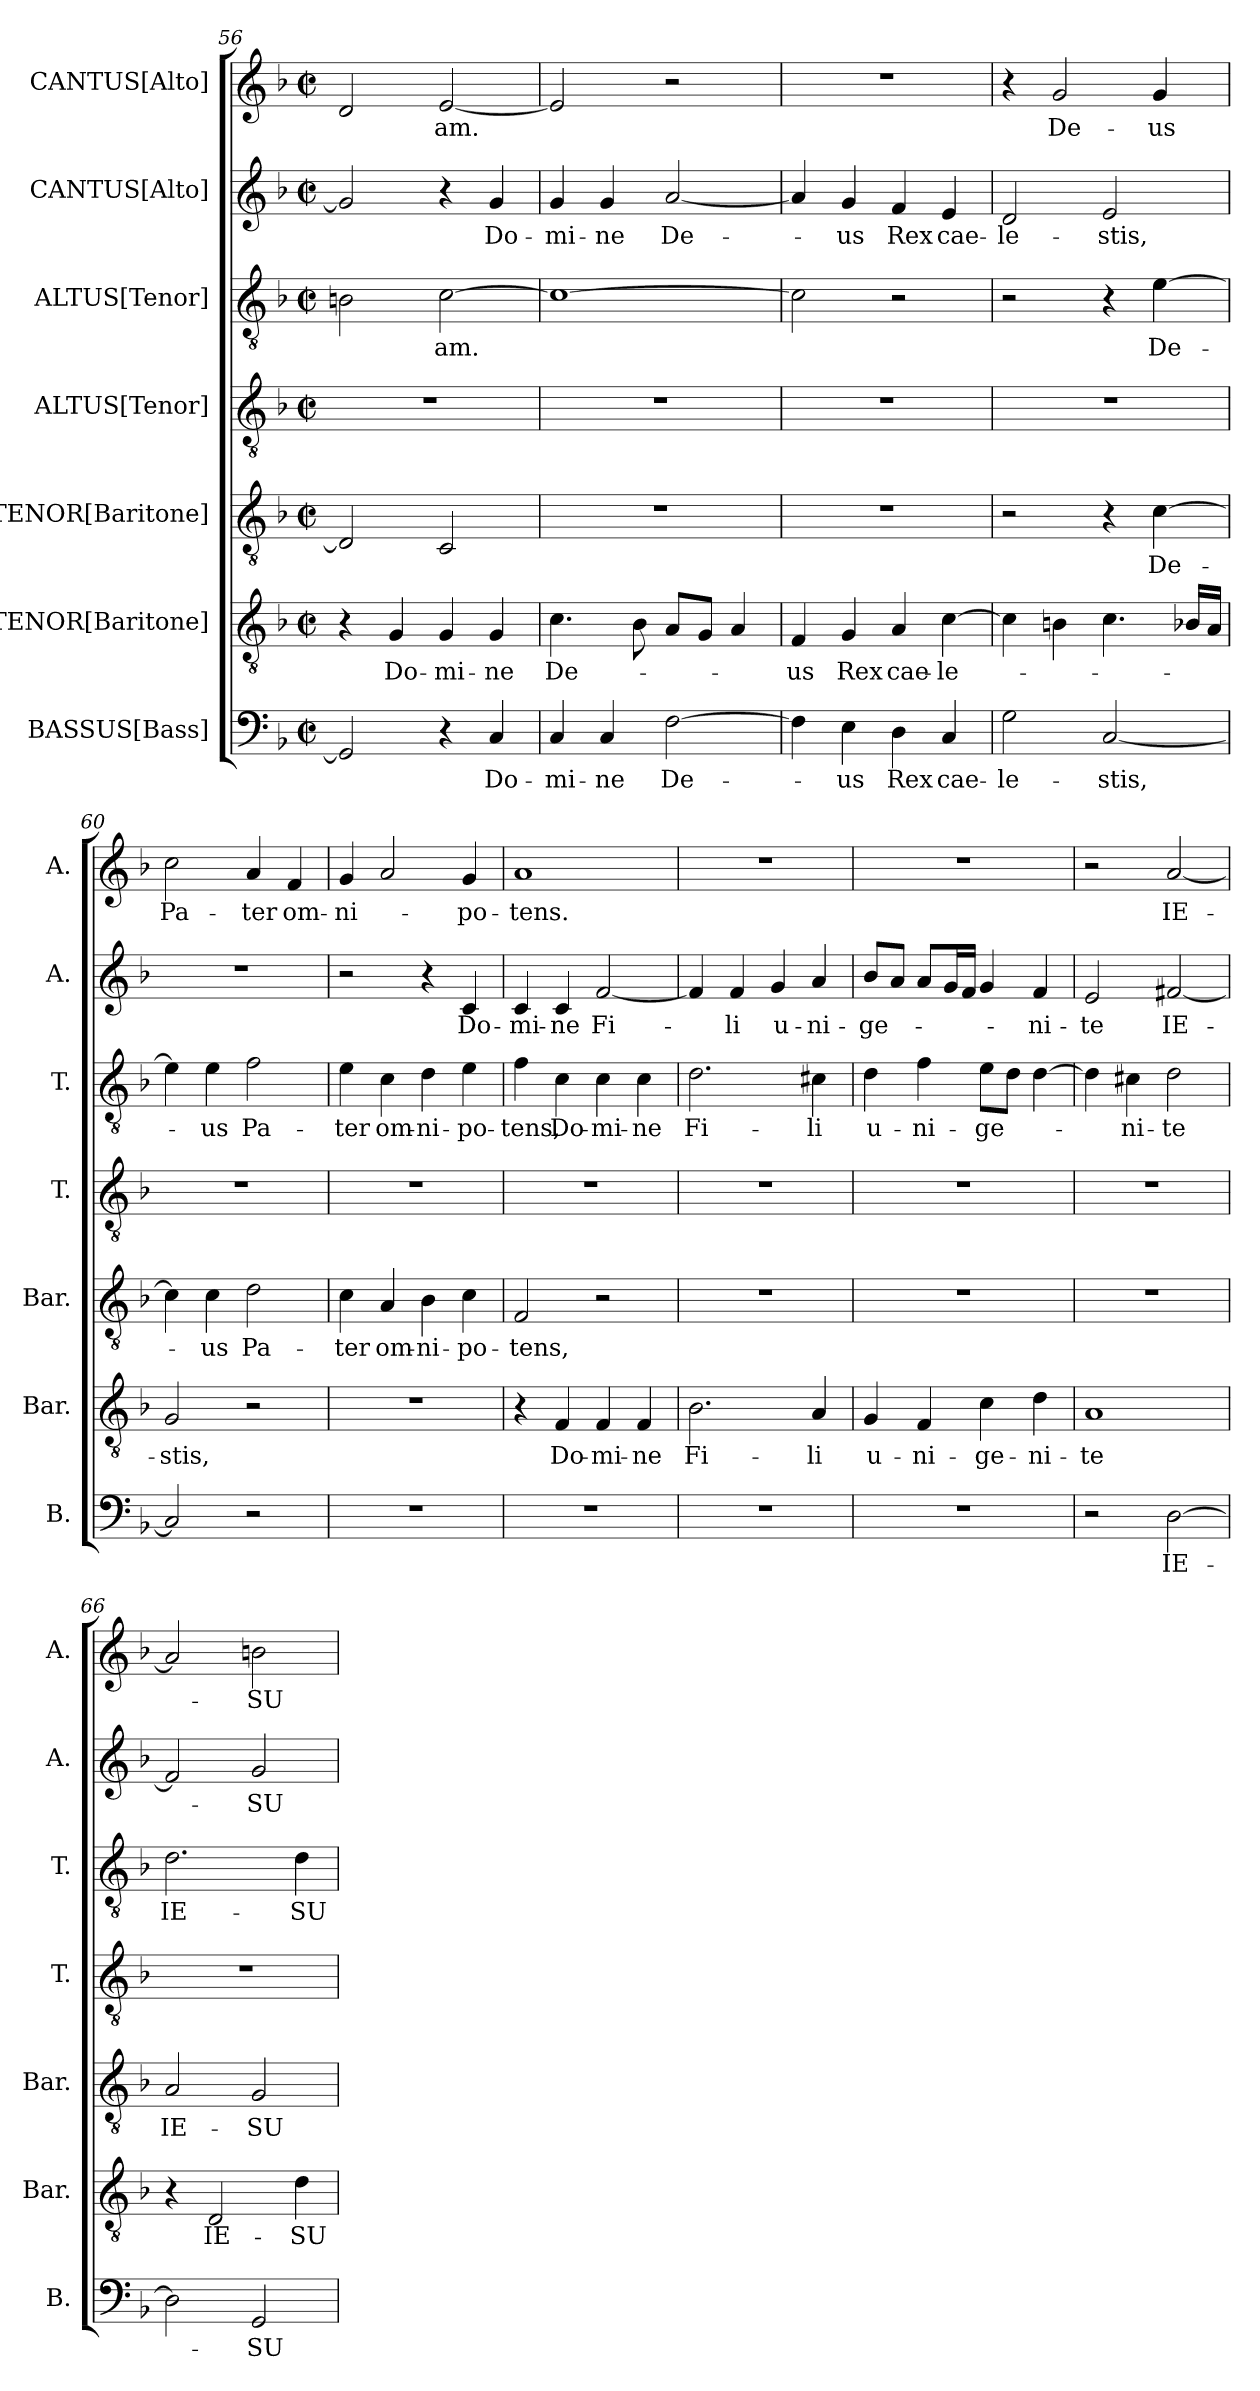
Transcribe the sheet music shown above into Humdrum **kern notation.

**kern	**text	**kern	**text	**kern	**text	**kern	**kern	**text	**kern	**text	**kern	**text
*part7	*part7	*part6	*part6	*part5	*part5	*part4	*part3	*part3	*part2	*part2	*part1	*part1
*staff7	*staff7	*staff6	*staff6	*staff5	*staff5	*staff4	*staff3	*staff3	*staff2	*staff2	*staff1	*staff1
*I"BASSUS[Bass]	*	*I"TENOR[Baritone]	*	*I"TENOR[Baritone]	*	*I"ALTUS[Tenor]	*I"ALTUS[Tenor]	*	*I"CANTUS[Alto]	*	*I"CANTUS[Alto]	*
*I'B.	*	*I'Bar.	*	*I'Bar.	*	*I'T.	*I'T.	*	*I'A.	*	*I'A.	*
*clefF4	*	*clefGv2	*	*clefGv2	*	*clefGv2	*clefGv2	*	*clefG2	*	*clefG2	*
*	*	*ITrd7c12	*	*ITrd7c12	*	*ITrd7c12	*ITrd7c12	*	*	*	*	*
*k[b-]	*	*k[b-]	*	*k[b-]	*	*k[b-]	*k[b-]	*	*k[b-]	*	*k[b-]	*
*F:	*	*F:	*	*F:	*	*F:	*F:	*	*F:	*	*F:	*
*M2/2	*	*M2/2	*	*M2/2	*	*M2/2	*M2/2	*	*M2/2	*	*M2/2	*
*met(c|)	*	*met(c|)	*	*met(c|)	*	*met(c|)	*met(c|)	*	*met(c|)	*	*met(c|)	*
=56	=56	=56	=56	=56	=56	=56	=56	=56	=56	=56	=56	=56
2GG/]	.	4r	.	2DD/]	.	1r	2BBn\	.	2g/]	.	2d/	.
!	!	!	!LO:LY:b	!	!	!	!	!	!	!	!	!
.	.	4GG/	Do-	.	.	.	.	.	.	.	.	.
!	!	!	!LO:LY:b	!	!	!	!	!LO:LY:b	!	!	!	!LO:LY:b
4r	.	4GG/	-mi-	2CC/	.	.	[>2C\	-am.	4r	.	[<2e/	-am.
!	!LO:LY:b	!	!LO:LY:b	!	!	!	!	!	!	!LO:LY:b	!	!
4C/	Do-	4GG/	-ne	.	.	.	.	.	4g/	Do-	.	.
=57	=57	=57	=57	=57	=57	=57	=57	=57	=57	=57	=57	=57
!	!LO:LY:b	!	!LO:LY:b	!	!	!	!	!	!	!LO:LY:b	!	!
4C/	-mi-	4.C\	De-	1r	.	1r	1C_	.	4g/	-mi-	2e/]	.
!	!LO:LY:b	!	!	!	!	!	!	!	!	!LO:LY:b	!	!
4C/	-ne	.	.	.	.	.	.	.	4g/	-ne	.	.
.	.	8BB-\	.	.	.	.	.	.	.	.	.	.
!	!LO:LY:b	!	!	!	!	!	!	!	!	!LO:LY:b	!	!
[>2F\	De-	8AA/L	.	.	.	.	.	.	[<2a/	De-	2r	.
.	.	8GG/J	.	.	.	.	.	.	.	.	.	.
.	.	4AA/	.	.	.	.	.	.	.	.	.	.
=58	=58	=58	=58	=58	=58	=58	=58	=58	=58	=58	=58	=58
!	!	!	!LO:LY:b	!	!	!	!	!	!	!	!	!
4F\]	.	4FF/	-us	1r	.	1r	2C\]	.	4a/]	.	1r	.
!	!LO:LY:b	!	!LO:LY:b	!	!	!	!	!	!	!LO:LY:b	!	!
4E\	-us	4GG/	Rex	.	.	.	.	.	4g/	-us	.	.
!	!LO:LY:b	!	!LO:LY:b	!	!	!	!	!	!	!LO:LY:b	!	!
4D\	Rex	4AA/	cae-	.	.	.	2r	.	4f/	Rex	.	.
!	!LO:LY:b	!	!LO:LY:b	!	!	!	!	!	!	!LO:LY:b	!	!
4C/	cae-	[>4C\	-le-	.	.	.	.	.	4e/	cae-	.	.
=59	=59	=59	=59	=59	=59	=59	=59	=59	=59	=59	=59	=59
!	!LO:LY:b	!	!	!	!	!	!	!	!	!LO:LY:b	!	!
2G\	-le-	4C\]	.	2r	.	1r	2r	.	2d/	-le-	4r	.
!	!	!	!	!	!	!	!	!	!	!	!	!LO:LY:b
.	.	4BBn\	.	.	.	.	.	.	.	.	2g/	De-
!	!LO:LY:b	!	!	!	!	!	!	!	!	!LO:LY:b	!	!
[<2C/	-stis,	4.C\	.	4r	.	.	4r	.	2e/	-stis,	.	.
!	!	!	!	!	!LO:LY:b	!	!	!LO:LY:b	!	!	!	!LO:LY:b
.	.	.	.	[>4C\	De-	.	[>4E\	De-	.	.	4g/	-us
.	.	16BB-X/LL	.	.	.	.	.	.	.	.	.	.
.	.	16AA/JJ	.	.	.	.	.	.	.	.	.	.
=60	=60	=60	=60	=60	=60	=60	=60	=60	=60	=60	=60	=60
!	!	!	!LO:LY:b	!	!	!	!	!	!	!	!	!LO:LY:b
2C/]	.	2GG/	-stis,	4C\]	.	1r	4E\]	.	1r	.	2cc\	Pa-
!	!	!	!	!	!LO:LY:b	!	!	!LO:LY:b	!	!	!	!
.	.	.	.	4C\	-us	.	4E\	-us	.	.	.	.
!	!	!	!	!	!LO:LY:b	!	!	!LO:LY:b	!	!	!	!LO:LY:b
2r	.	2r	.	2D\	Pa-	.	2F\	Pa-	.	.	4a/	-ter
!	!	!	!	!	!	!	!	!	!	!	!	!LO:LY:b
.	.	.	.	.	.	.	.	.	.	.	4f/	om-
=61	=61	=61	=61	=61	=61	=61	=61	=61	=61	=61	=61	=61
!	!	!	!	!	!LO:LY:b	!	!	!LO:LY:b	!	!	!	!LO:LY:b
1r	.	1r	.	4C\	-ter	1r	4E\	-ter	2r	.	4g/	-ni-
!	!	!	!	!	!LO:LY:b	!	!	!LO:LY:b	!	!	!	!
.	.	.	.	4AA/	om-	.	4C\	om-	.	.	2a/	.
!	!	!	!	!	!LO:LY:b	!	!	!LO:LY:b	!	!	!	!
.	.	.	.	4BB-\	-ni-	.	4D\	-ni-	4r	.	.	.
!	!	!	!	!	!LO:LY:b	!	!	!LO:LY:b	!	!LO:LY:b	!	!LO:LY:b
.	.	.	.	4C\	-po-	.	4E\	-po-	4c/	Do-	4g/	-po-
!!LO:LB:g=z
=62	=62	=62	=62	=62	=62	=62	=62	=62	=62	=62	=62	=62
!	!	!	!	!	!LO:LY:b	!	!	!LO:LY:b	!	!LO:LY:b	!	!LO:LY:b
1r	.	4r	.	2FF/	-tens,	1r	4F\	-tens,	4c/	-mi-	1a	-tens.
!	!	!	!LO:LY:b	!	!	!	!	!LO:LY:b	!	!LO:LY:b	!	!
.	.	4FF/	Do-	.	.	.	4C\	Do-	4c/	-ne	.	.
!	!	!	!LO:LY:b	!	!	!	!	!LO:LY:b	!	!LO:LY:b	!	!
.	.	4FF/	-mi-	2r	.	.	4C\	-mi-	[<2f/	Fi-	.	.
!	!	!	!LO:LY:b	!	!	!	!	!LO:LY:b	!	!	!	!
.	.	4FF/	-ne	.	.	.	4C\	-ne	.	.	.	.
=63	=63	=63	=63	=63	=63	=63	=63	=63	=63	=63	=63	=63
!	!	!	!LO:LY:b	!	!	!	!	!LO:LY:b	!	!	!	!
1r	.	2.BB-\	Fi-	1r	.	1r	2.D\	Fi-	4f/]	.	1r	.
!	!	!	!	!	!	!	!	!	!	!LO:LY:b	!	!
.	.	.	.	.	.	.	.	.	4f/	-li	.	.
!	!	!	!	!	!	!	!	!	!	!LO:LY:b	!	!
.	.	.	.	.	.	.	.	.	4g/	u-	.	.
!	!	!	!LO:LY:b	!	!	!	!	!LO:LY:b	!	!LO:LY:b	!	!
.	.	4AA/	-li	.	.	.	4C#X\	-li	4a/	-ni-	.	.
=64	=64	=64	=64	=64	=64	=64	=64	=64	=64	=64	=64	=64
!	!	!	!LO:LY:b	!	!	!	!	!LO:LY:b	!	!LO:LY:b	!	!
1r	.	4GG/	u-	1r	.	1r	4D\	u-	8b-/L	-ge-	1r	.
.	.	.	.	.	.	.	.	.	8a/J	.	.	.
!	!	!	!LO:LY:b	!	!	!	!	!LO:LY:b	!	!	!	!
.	.	4FF/	-ni-	.	.	.	4F\	-ni-	8a/L	.	.	.
.	.	.	.	.	.	.	.	.	16g/L	.	.	.
.	.	.	.	.	.	.	.	.	16f/JJ	.	.	.
!	!	!	!LO:LY:b	!	!	!	!	!LO:LY:b	!	!	!	!
.	.	4C\	-ge-	.	.	.	8E\L	-ge-	4g/	.	.	.
.	.	.	.	.	.	.	8D\J	.	.	.	.	.
!	!	!	!LO:LY:b	!	!	!	!	!	!	!LO:LY:b	!	!
.	.	4D\	-ni-	.	.	.	[>4D\	.	4f/	-ni-	.	.
=65	=65	=65	=65	=65	=65	=65	=65	=65	=65	=65	=65	=65
!	!	!	!LO:LY:b	!	!	!	!	!	!	!LO:LY:b	!	!
2r	.	1AA	-te	1r	.	1r	4D\]	.	2e/	-te	2r	.
!	!	!	!	!	!	!	!	!LO:LY:b	!	!	!	!
.	.	.	.	.	.	.	4C#X\	-ni-	.	.	.	.
!	!LO:LY:b	!	!	!	!	!	!	!LO:LY:b	!	!LO:LY:b	!	!LO:LY:b
[>2D\	IE-	.	.	.	.	.	2D\	-te	[<2f#X/	IE-	[<2a/	IE-
=66	=66	=66	=66	=66	=66	=66	=66	=66	=66	=66	=66	=66
!	!	!	!	!	!LO:LY:b	!	!	!LO:LY:b	!	!	!	!
2D\]	.	4r	.	2AA/	IE-	1r	2.D\	IE-	2f#/]	.	2a/]	.
!	!	!	!LO:LY:b	!	!	!	!	!	!	!	!	!
.	.	2DD/	IE-	.	.	.	.	.	.	.	.	.
!	!LO:LY:b	!	!	!	!LO:LY:b	!	!	!	!	!LO:LY:b	!	!LO:LY:b
2GG/	-SU	.	.	2GG/	-SU	.	.	.	2g/	-SU	2bn\	-SU
!	!	!	!LO:LY:b	!	!	!	!	!LO:LY:b	!	!	!	!
.	.	4D\	-SU	.	.	.	4D\	-SU	.	.	.	.
=	=	=	=	=	=	=	=	=	=	=	=	=
*-	*-	*-	*-	*-	*-	*-	*-	*-	*-	*-	*-	*-
